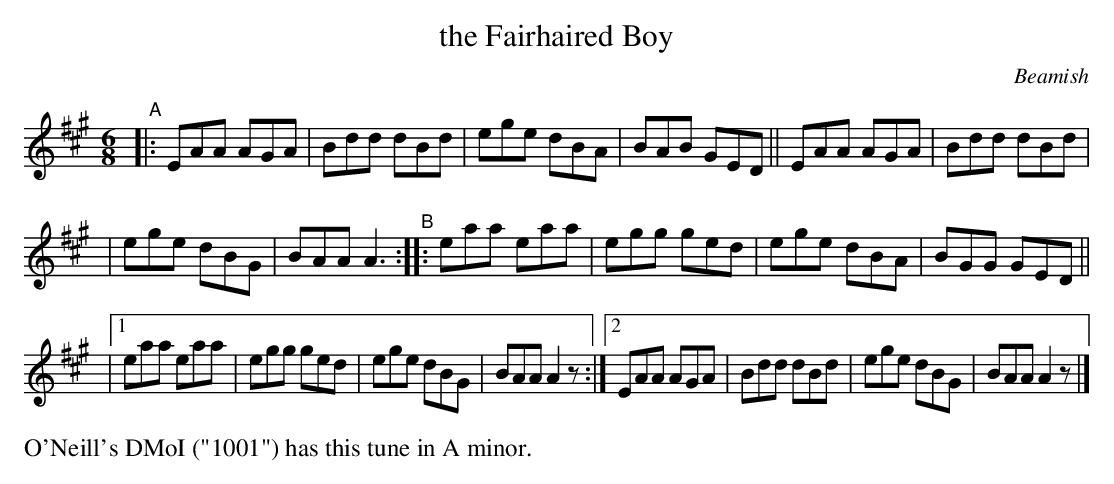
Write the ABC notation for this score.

X:1
T: the Fairhaired Boy
O: Beamish
M: 6/8
L: 1/8
K: A
"^A"\
|: EAA AGA | Bdd dBd | ege dBA | BAB GED ||  EAA AGA | Bdd dBd |
|  ege dBG | BAA A3 "^B":: eaa eaa | egg ged  |  ege dBA | BGG GED ||
|1 eaa eaa | egg ged | ege dBG | BAA A2z :|2 EAA AGA | Bdd dBd | ege dBG | BAA A2z |]
